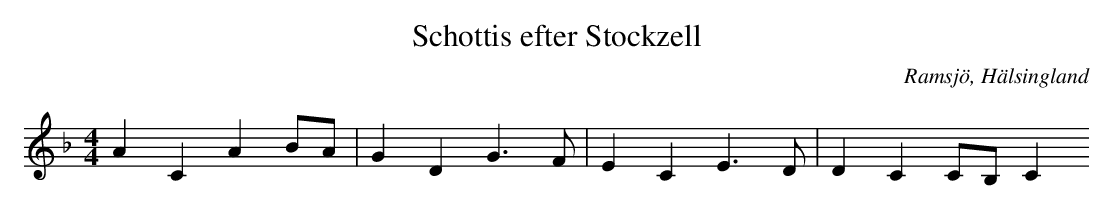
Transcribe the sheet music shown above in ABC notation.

X:1
T: Schottis efter Stockzell
O: Ramsjö, Hälsingland
M: 4/4
L: 1/8
K: F
A2 C2 A2 BA|G2 D2 G2>F2|E2 C2 E2>D2|D2 C2 CB, C2
